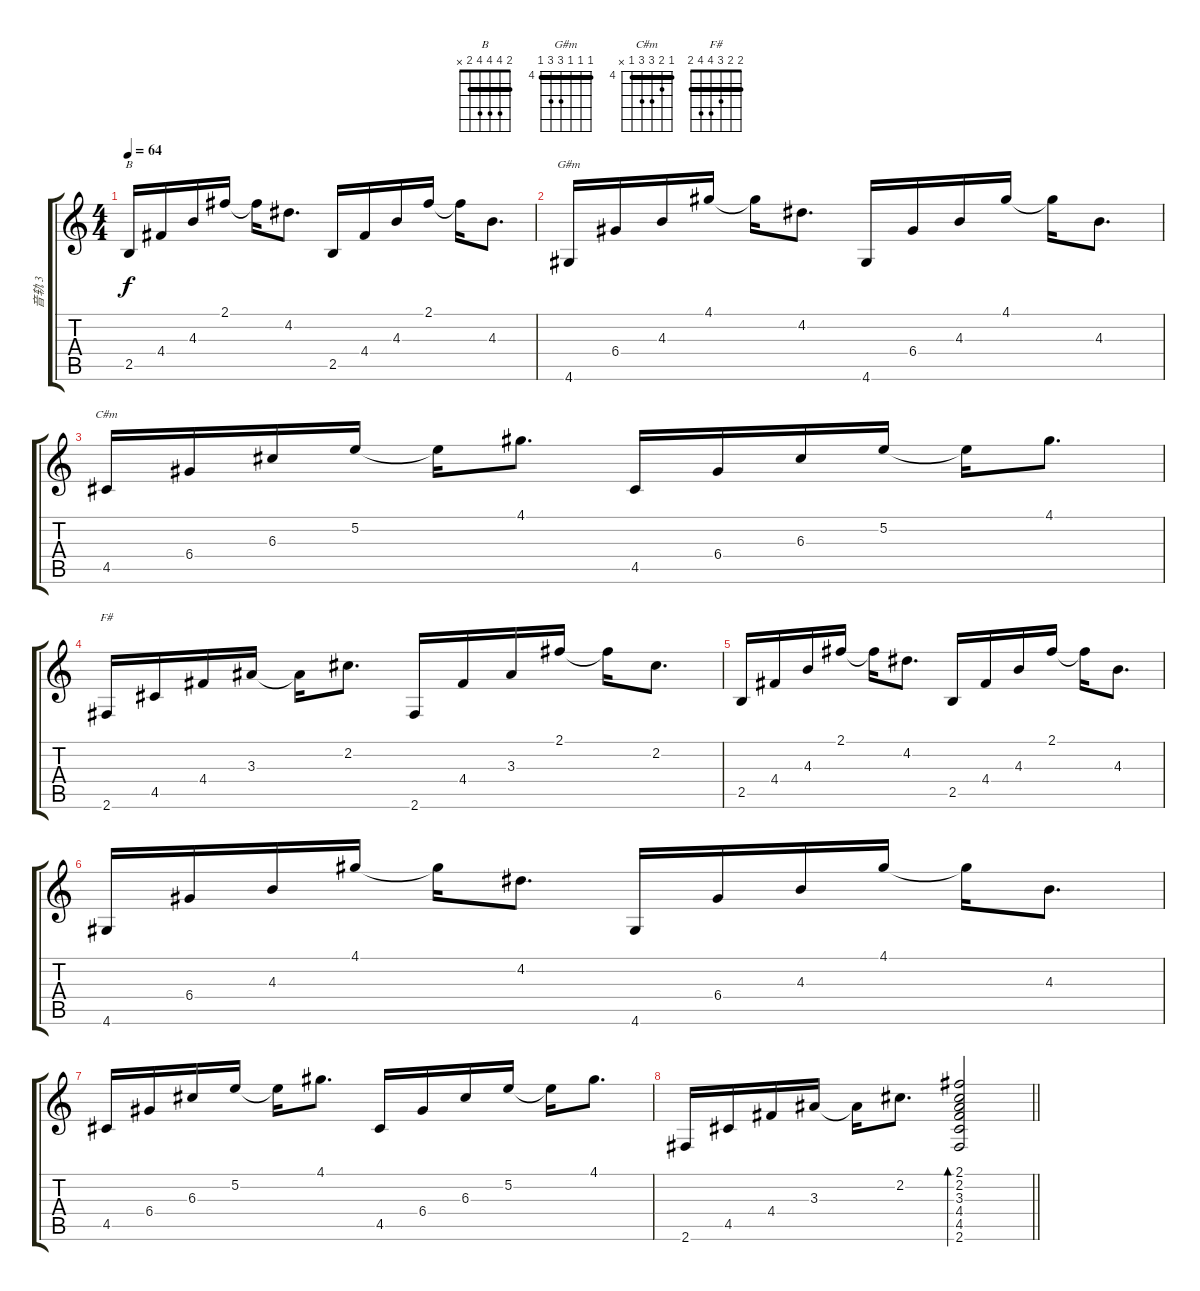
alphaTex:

\track ("音轨 3" "音轨 3") {instrument acousticguitarsteel}
\staff {score tabs}
\tuning (E4 B3 G3 D3 A2 E2) {hide}
\chord ("B" 2 4 4 4 2 x) {barre 2}
\chord ("G#m" 4 4 4 6 6 4) {firstfret 4 barre 4}
\chord ("C#m" 4 5 6 6 4 x) {firstfret 4 barre 4}
\chord ("F#" 2 2 3 4 4 2) {barre 2}
\ts (4 4)
\section ("" "")
\tempo 64
\clef g2
\ks c
2.5.16{ch "B" dy f} 4.4.16 4.3.16 2.1.16 2.1{t}.16 4.2.8{d} 2.5.16 4.4.16 4.3.16 2.1.16 2.1{t}.16 4.3.8{d} |
4.6.16{ch "G#m"} 6.4.16 4.3.16 4.1.16 4.1{t}.16 4.2.8{d} 4.6.16 6.4.16 4.3.16 4.1.16 4.1{t}.16 4.3.8{d} |
4.5.16{ch "C#m"} 6.4.16 6.3.16 5.2.16 5.2{t}.16 4.1.8{d} 4.5.16 6.4.16 6.3.16 5.2.16 5.2{t}.16 4.1.8{d} |
2.6.16{ch "F#"} 4.5.16 4.4.16 3.3.16 3.3{t}.16 2.2.8{d} 2.6.16 4.4.16 3.3.16 2.1.16 2.1{t}.16 2.2.8{d} |
2.5.16 4.4.16 4.3.16 2.1.16 2.1{t}.16 4.2.8{d} 2.5.16 4.4.16 4.3.16 2.1.16 2.1{t}.16 4.3.8{d} |
4.6.16 6.4.16 4.3.16 4.1.16 4.1{t}.16 4.2.8{d} 4.6.16 6.4.16 4.3.16 4.1.16 4.1{t}.16 4.3.8{d} |
4.5.16 6.4.16 6.3.16 5.2.16 5.2{t}.16 4.1.8{d} 4.5.16 6.4.16 6.3.16 5.2.16 5.2{t}.16 4.1.8{d} |
\barLineRight lightlight
2.6.16 4.5.16 4.4.16 3.3.16 3.3{t}.16 2.2.8{d} (2.1 2.2 3.3 4.4 4.5 2.6).2{bd 120}
